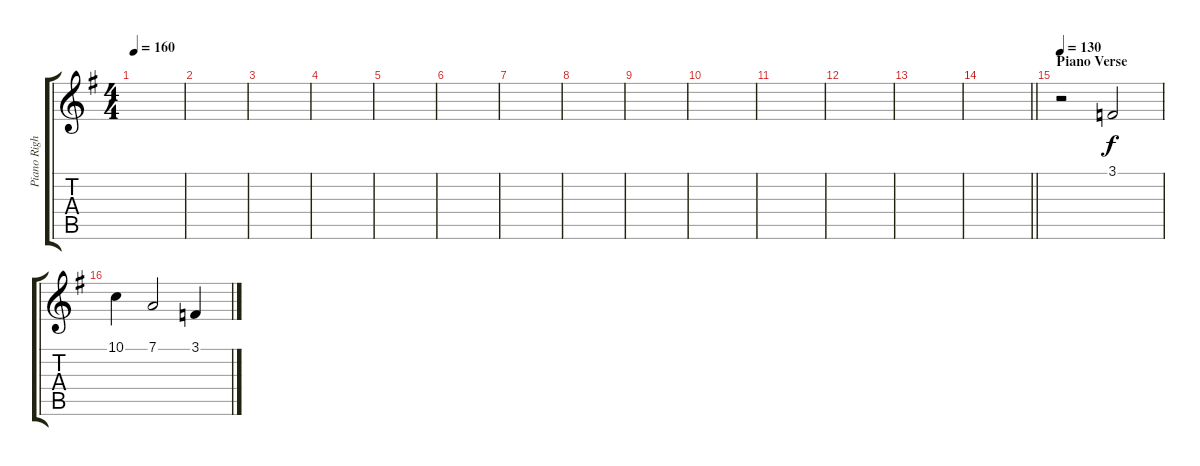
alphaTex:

\track ("Piano Right Hand" "Piano Righ") {instrument acousticgrandpiano}
\staff {score tabs}
\tuning (D4 A3 F3 C3 G2 D2) {hide}
\ts (4 4)
\tempo 160
\clef g2
\ks eminor
|
|
|
|
|
|
|
|
|
|
|
|
|
\barLineRight lightlight
|
\section ("" "Piano Verse")
\tempo 130
r.2 3.1.2 |
10.1.4 7.1.2 3.1.4
